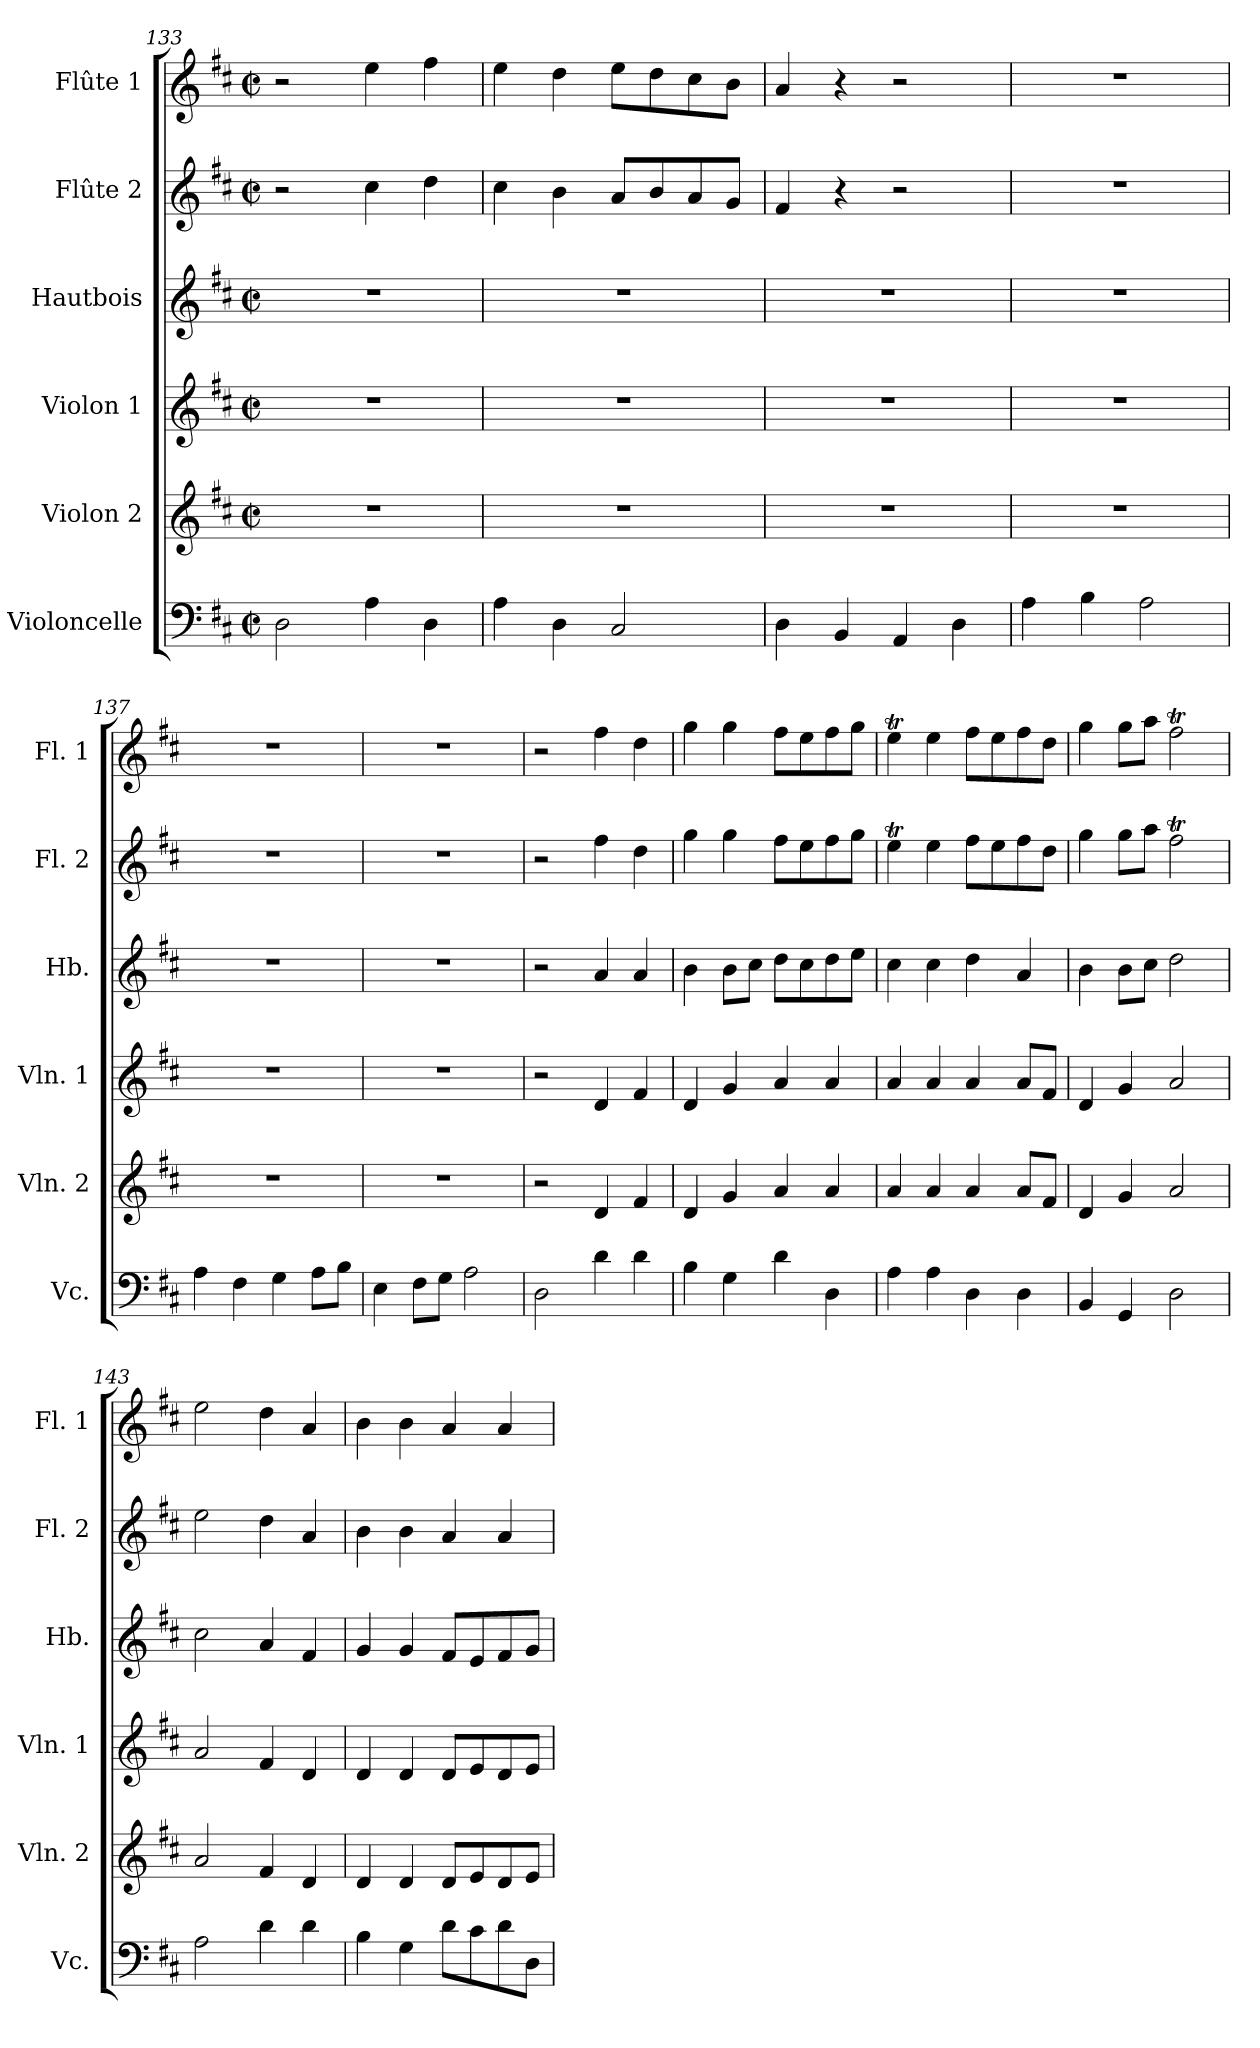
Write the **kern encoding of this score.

**kern	**kern	**kern	**kern	**kern	**kern
*part6	*part5	*part4	*part3	*part2	*part1
*staff6	*staff5	*staff4	*staff3	*staff2	*staff1
*I"Violoncelle	*I"Violon 2	*I"Violon 1	*I"Hautbois	*I"Flûte 2	*I"Flûte 1
*I'Vc.	*I'Vln. 2	*I'Vln. 1	*I'Hb.	*I'Fl. 2	*I'Fl. 1
!!LO:LB:g=z
*clefF4	*clefG2	*clefG2	*clefG2	*clefG2	*clefG2
*k[f#c#]	*k[f#c#]	*k[f#c#]	*k[f#c#]	*k[f#c#]	*k[f#c#]
*D:	*D:	*D:	*D:	*D:	*D:
*M2/2	*M2/2	*M2/2	*M2/2	*M2/2	*M2/2
*met(c|)	*met(c|)	*met(c|)	*met(c|)	*met(c|)	*met(c|)
=133	=133	=133	=133	=133	=133
2D\	1r	1r	1r	2r	2r
4A\	.	.	.	4cc#\	4ee\
4D\	.	.	.	4dd\	4ff#\
=134	=134	=134	=134	=134	=134
4A\	1r	1r	1r	4cc#\	4ee\
4D\	.	.	.	4b\	4dd\
2C#/	.	.	.	8a/L	8ee\L
.	.	.	.	8b/	8dd\
.	.	.	.	8a/	8cc#\
.	.	.	.	8g/J	8b\J
=135	=135	=135	=135	=135	=135
4D\	1r	1r	1r	4f#/	4a/
4BB/	.	.	.	4r	4r
4AA/	.	.	.	2r	2r
4D\	.	.	.	.	.
=136	=136	=136	=136	=136	=136
4A\	1r	1r	1r	1r	1r
4B\	.	.	.	.	.
2A\	.	.	.	.	.
!!LO:PB:g=z
=137	=137	=137	=137	=137	=137
4A\	1r	1r	1r	1r	1r
4F#\	.	.	.	.	.
4G\	.	.	.	.	.
8A\L	.	.	.	.	.
8B\J	.	.	.	.	.
=138	=138	=138	=138	=138	=138
4E\	1r	1r	1r	1r	1r
8F#\L	.	.	.	.	.
8G\J	.	.	.	.	.
2A\	.	.	.	.	.
=139	=139	=139	=139	=139	=139
2D\	2r	2r	2r	2r	2r
4d\	4d/	4d/	4a/	4ff#\	4ff#\
4d\	4f#/	4f#/	4a/	4dd\	4dd\
=140	=140	=140	=140	=140	=140
4B\	4d/	4d/	4b\	4gg\	4gg\
4G\	4g/	4g/	8b\L	4gg\	4gg\
.	.	.	8cc#\J	.	.
4d\	4a/	4a/	8dd\L	8ff#\L	8ff#\L
.	.	.	8cc#\	8ee\	8ee\
4D\	4a/	4a/	8dd\	8ff#\	8ff#\
.	.	.	8ee\J	8gg\J	8gg\J
!!LO:LB:g=z
=141	=141	=141	=141	=141	=141
4A\	4a/	4a/	4cc#\	4eeT\	4eeT\
4A\	4a/	4a/	4cc#\	4ee\	4ee\
4D\	4a/	4a/	4dd\	8ff#\L	8ff#\L
.	.	.	.	8ee\	8ee\
4D\	8a/L	8a/L	4a/	8ff#\	8ff#\
.	8f#/J	8f#/J	.	8dd\J	8dd\J
=142	=142	=142	=142	=142	=142
4BB/	4d/	4d/	4b\	4gg\	4gg\
4GG/	4g/	4g/	8b\L	8gg\L	8gg\L
.	.	.	8cc#\J	8aa\J	8aa\J
2D\	2a/	2a/	2dd\	2ff#t\	2ff#t\
=143	=143	=143	=143	=143	=143
2A\	2a/	2a/	2cc#\	2ee\	2ee\
4d\	4f#/	4f#/	4a/	4dd\	4dd\
4d\	4d/	4d/	4f#/	4a/	4a/
=144	=144	=144	=144	=144	=144
4B\	4d/	4d/	4g/	4b\	4b\
4G\	4d/	4d/	4g/	4b\	4b\
8d\L	8d/L	8d/L	8f#/L	4a/	4a/
8c#\	8e/	8e/	8e/	.	.
8d\	8d/	8d/	8f#/	4a/	4a/
8D\J	8e/J	8e/J	8g/J	.	.
=	=	=	=	=	=
*-	*-	*-	*-	*-	*-
